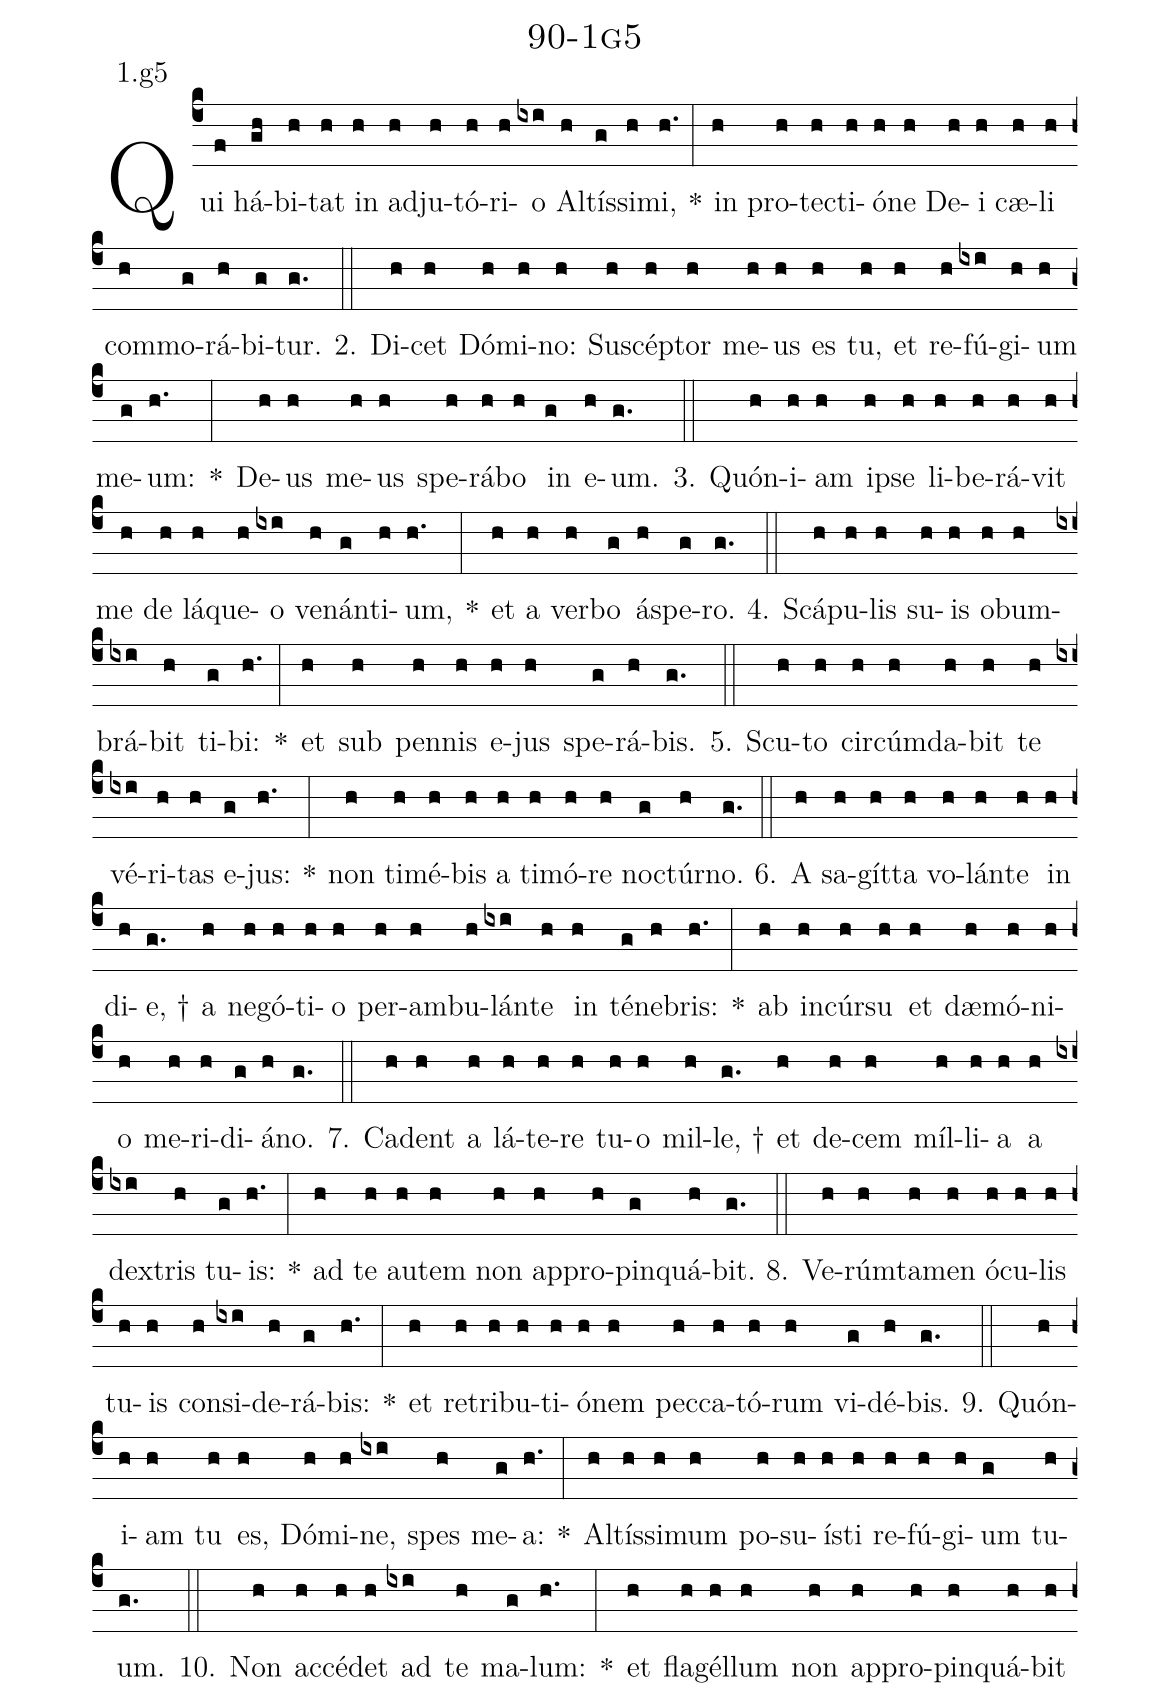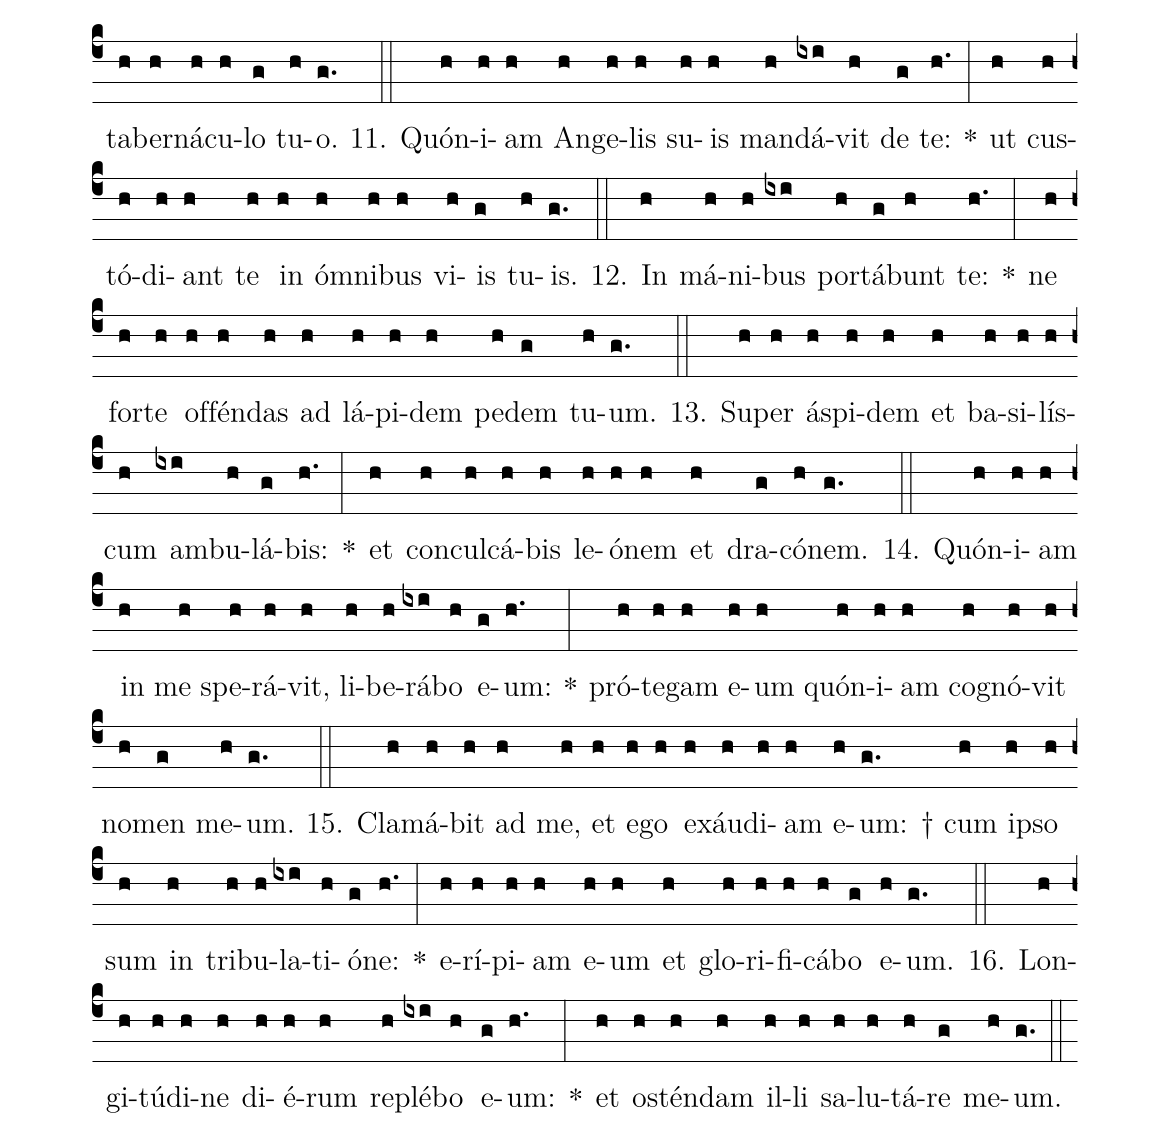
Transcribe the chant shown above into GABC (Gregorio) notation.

name: 90-1g5;
annotation: 1.g5;
%%
(c4)Qui(f) há(gh)bi(h)tat(h) in(h) ad(h)ju(h)tó(h)ri(h)o(ixi) Al(h)tís(g)si(h)mi,(h.) *(:) in(h) pro(h)tec(h)ti(h)ó(h)ne(h) De(h)i(h) cæ(h)li(h) com(h)mo(g)rá(h)bi(g)tur.(g.) (::)
2. Di(h)cet(h) Dó(h)mi(h)no:(h) Su(h)scép(h)tor(h) me(h)us(h) es(h) tu,(h) et(h) re(h)fú(ixi)gi(h)um(h) me(g)um:(h.) *(:) De(h)us(h) me(h)us(h) spe(h)rá(h)bo(h) in(g) e(h)um.(g.) (::)
3. Quón(h)i(h)am(h) ip(h)se(h) li(h)be(h)rá(h)vit(h) me(h) de(h) lá(h)que(h)o(ixi) ve(h)nán(g)ti(h)um,(h.) *(:) et(h) a(h) ver(h)bo(g) ás(h)pe(g)ro.(g.) (::)
4. Scá(h)pu(h)lis(h) su(h)is(h) ob(h)um(h)brá(ixi)bit(h) ti(g)bi:(h.) *(:) et(h) sub(h) pen(h)nis(h) e(h)jus(h) spe(g)rá(h)bis.(g.) (::)
5. Scu(h)to(h) cir(h)cúm(h)da(h)bit(h) te(h) vé(ixi)ri(h)tas(h) e(g)jus:(h.) *(:) non(h) ti(h)mé(h)bis(h) a(h) ti(h)mó(h)re(h) noc(g)túr(h)no.(g.) (::)
6. A(h) sa(h)gít(h)ta(h) vo(h)lán(h)te(h) in(h) di(h)e, †(g.) a(h) neg(h)ó(h)ti(h)o(h) per(h)am(h)bu(h)lán(ixi)te(h) in(h) té(g)ne(h)bris:(h.) *(:) ab(h) in(h)cúr(h)su(h) et(h) dæ(h)mó(h)ni(h)o(h) me(h)ri(h)di(g)á(h)no.(g.) (::)
7. Ca(h)dent(h) a(h) lá(h)te(h)re(h) tu(h)o(h) mil(h)le, †(g.) et(h) de(h)cem(h) míl(h)li(h)a(h) a(h) dex(ixi)tris(h) tu(g)is:(h.) *(:) ad(h) te(h) au(h)tem(h) non(h) ap(h)pro(h)pin(g)quá(h)bit.(g.) (::)
8. Ve(h)rúm(h)ta(h)men(h) ó(h)cu(h)lis(h) tu(h)is(h) con(h)si(ixi)de(h)rá(g)bis:(h.) *(:) et(h) re(h)tri(h)bu(h)ti(h)ó(h)nem(h) pec(h)ca(h)tó(h)rum(h) vi(g)dé(h)bis.(g.) (::)
9. Quón(h)i(h)am(h) tu(h) es,(h) Dó(h)mi(h)ne,(ixi) spes(h) me(g)a:(h.) *(:) Al(h)tís(h)si(h)mum(h) po(h)su(h)ís(h)ti(h) re(h)fú(h)gi(h)um(g) tu(h)um.(g.) (::)
10. Non(h) ac(h)cé(h)det(h) ad(ixi) te(h) ma(g)lum:(h.) *(:) et(h) fla(h)gél(h)lum(h) non(h) ap(h)pro(h)pin(h)quá(h)bit(h) ta(h)ber(h)ná(h)cu(h)lo(g) tu(h)o.(g.) (::)
11. Quón(h)i(h)am(h) An(h)ge(h)lis(h) su(h)is(h) man(h)dá(ixi)vit(h) de(g) te:(h.) *(:) ut(h) cus(h)tó(h)di(h)ant(h) te(h) in(h) óm(h)ni(h)bus(h) vi(h)is(g) tu(h)is.(g.) (::)
12. In(h) má(h)ni(h)bus(ixi) por(h)tá(g)bunt(h) te:(h.) *(:) ne(h) for(h)te(h) of(h)fén(h)das(h) ad(h) lá(h)pi(h)dem(h) pe(h)dem(g) tu(h)um.(g.) (::)
13. Su(h)per(h) ás(h)pi(h)dem(h) et(h) ba(h)si(h)lís(h)cum(h) am(ixi)bu(h)lá(g)bis:(h.) *(:) et(h) con(h)cul(h)cá(h)bis(h) le(h)ó(h)nem(h) et(h) dra(g)có(h)nem.(g.) (::)
14. Quón(h)i(h)am(h) in(h) me(h) spe(h)rá(h)vit,(h) li(h)be(h)rá(ixi)bo(h) e(g)um:(h.) *(:) pró(h)te(h)gam(h) e(h)um(h) quón(h)i(h)am(h) co(h)gnó(h)vit(h) no(h)men(g) me(h)um.(g.) (::)
15. Cla(h)má(h)bit(h) ad(h) me,(h) et(h) e(h)go(h) ex(h)áu(h)di(h)am(h) e(h)um: †(g.) cum(h) ip(h)so(h) sum(h) in(h) tri(h)bu(h)la(ixi)ti(h)ó(g)ne:(h.) *(:) e(h)rí(h)pi(h)am(h) e(h)um(h) et(h) glo(h)ri(h)fi(h)cá(h)bo(g) e(h)um.(g.) (::)
16. Lon(h)gi(h)tú(h)di(h)ne(h) di(h)é(h)rum(h) re(h)plé(ixi)bo(h) e(g)um:(h.) *(:) et(h) os(h)tén(h)dam(h) il(h)li(h) sa(h)lu(h)tá(h)re(g) me(h)um.(g.) (::)
